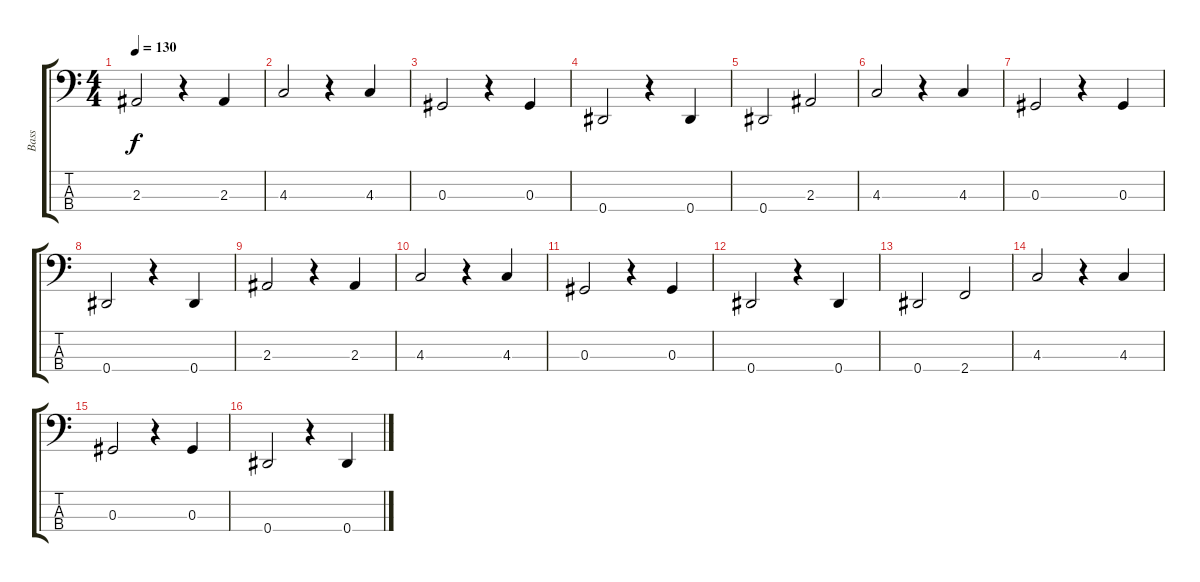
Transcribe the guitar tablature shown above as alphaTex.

\track ("Bass" "Bass") {instrument electricbassfinger}
\staff {score tabs}
\tuning (Gb2 Db2 Ab1 Eb1) {hide}
\ts (4 4)
\tempo 130
\clef f4
\ks c
2.3.2{dy f} r.4 2.3.4 |
4.3.2 r.4 4.3.4 |
0.3.2 r.4 0.3.4 |
0.4.2 r.4 0.4.4 |
0.4.2 2.3.2 |
4.3.2 r.4 4.3.4 |
0.3.2 r.4 0.3.4 |
0.4.2 r.4 0.4.4 |
2.3.2 r.4 2.3.4 |
4.3.2 r.4 4.3.4 |
0.3.2 r.4 0.3.4 |
0.4.2 r.4 0.4.4 |
0.4.2 2.4.2 |
4.3.2 r.4 4.3.4 |
0.3.2 r.4 0.3.4 |
0.4.2 r.4 0.4.4
